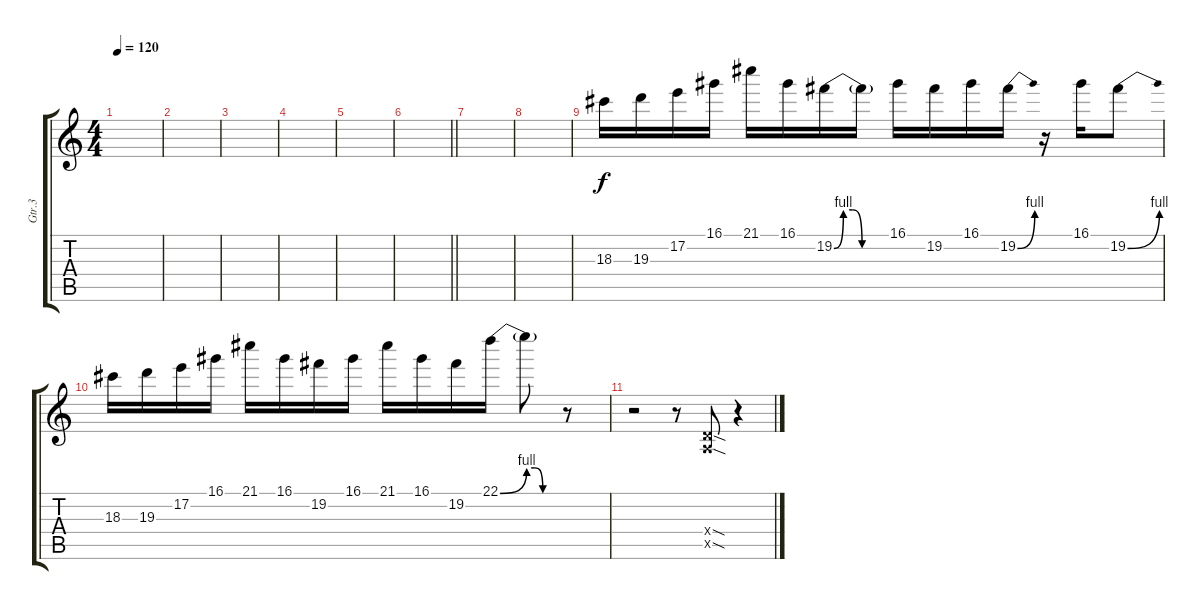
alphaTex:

\track ("Gtr.3" "Gtr.3") {instrument distortionguitar}
\staff {score tabs}
\tuning (E4 B3 G3 D3 A2 E2) {hide}
\ts (4 4)
\tempo 120
\clef g2
\ks c
|
|
|
|
|
\barLineRight lightlight
|
|
|
18.3.16 19.3.16 17.2.16 16.1.16 21.1.16 16.1.16 19.2{be (custom 0 0 10 4 20 4 30 0 60 0)}.16 19.2{t}.16 16.1.16 19.2.16 16.1.16 19.2{be (bend 0 0 60 4)}.16 r.16 16.1.16 19.2{be (bend 0 0 60 4)}.8 |
18.3.16 19.3.16 17.2.16 16.1.16 21.1.16 16.1.16 19.2.16 16.1.16 21.1.16 16.1.16 19.2.16 22.1{be (bend 0 0 60 4)}.16 22.1{be (custom 0 4 15 4 30 0 60 0) t}.8 r.8 |
r.2 r.8 (0.4{sod x} 0.5{sod x}).8 r.4
